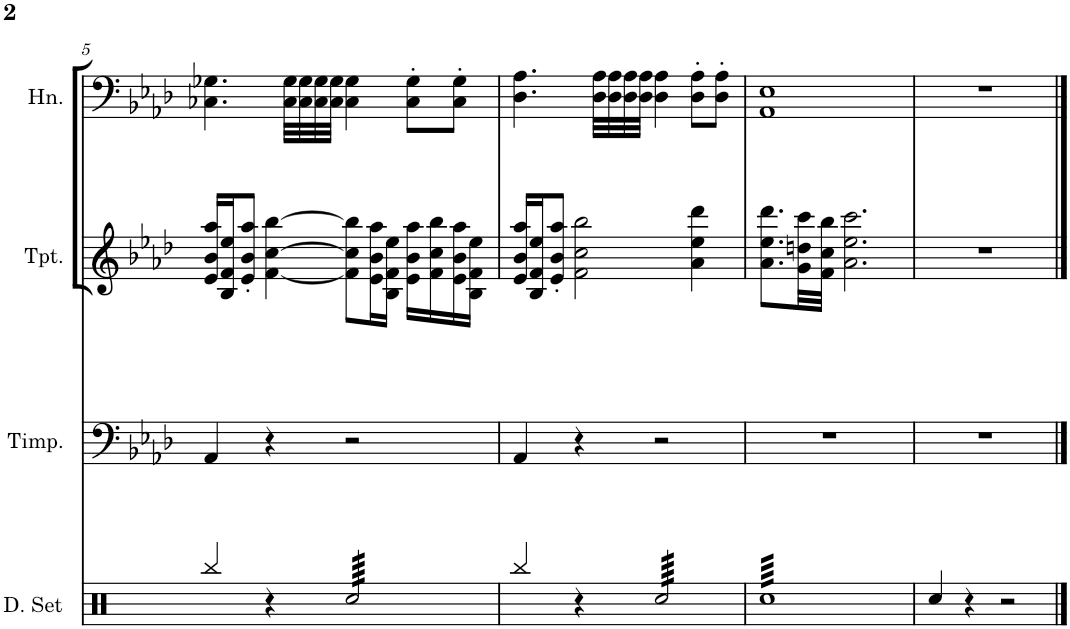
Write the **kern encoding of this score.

**kern	**kern	**kern	**kern	**kern
*part5	*part4	*part3	*part2	*part1
*staff5	*staff4	*staff3	*staff2	*staff1
*I"Drumset	*I"Timpani	*I"Trumpet in C	*I"Trumpet	*I"Horn
*I'D. Set	*I'Timp.	*I'Tpt	*I'Tpt.	*I'Hn.
!!LO:PB:g=z
*clefX	*clefF4	*clefG2	*clefG2	*clefF4
*	*	*Trd1c2	*Trd1c2	*Trd4c7
*k[]	*k[b-e-a-d-]	*k[b-e-a-d-]	*k[b-e-a-d-]	*k[b-e-a-d-]
*M4/4	*M4/4	*M4/4	*M4/4	*M4/4
*met(c)	*met(c)	*met(c)	*met(c)	*met(c)
=5	=5	=5	=5	=5
4Rbb/	4AA-/	32ee-\KLL]	16e-/ 16b-/ 16aa-/LL	4.C-X\ 4.G-X\
.	.	16aa-\	.	.
.	.	.	16B-/ 16f/ 16ee-/J	.
.	.	16ee-\J	.	.
.	.	.	8e-/' 8b-/' 8aa-/'J	.
.	.	8aa-'\J	.	.
4r	4r	.	[4f\ [4cc\ [4bb-\	.
.	.	[4bb-	.	.
.	.	.	.	32C-\ 32G-\LLL
.	.	.	.	32C-\ 32G-\
.	.	.	.	32C-\ 32G-\
.	.	.	.	32C-\ 32G-\JJJ
*tremolo	*	*	*	*
64Rcc/LLLL	2r	.	8f\] 8cc\] 8bb-\]L	4C-\ 4G-\
64Rcc/	.	.	.	.
64Rcc/	.	8bb-\L]	.	.
64Rcc/	.	.	.	.
64Rcc/	.	.	.	.
64Rcc/	.	.	.	.
64Rcc/	.	.	.	.
64Rcc/	.	.	.	.
64Rcc/	.	.	16e-\ 16b-\ 16aa-\L	.
64Rcc/	.	.	.	.
64Rcc/	.	16aa-\L	.	.
64Rcc/	.	.	.	.
64Rcc/	.	.	16B-\ 16f\ 16ee-\JJ	.
64Rcc/	.	.	.	.
64Rcc/	.	16ee-\JJ	.	.
64Rcc/	.	.	.	.
64Rcc/	.	.	16e-\ 16b-\ 16aa-\LL	8C-\' 8G-\'L
64Rcc/	.	.	.	.
64Rcc/	.	16aa-\LL	.	.
64Rcc/	.	.	.	.
64Rcc/	.	.	16f\ 16cc\ 16bb-\	.
64Rcc/	.	.	.	.
64Rcc/	.	16bb-\J	.	.
64Rcc/	.	.	.	.
64Rcc/	.	.	16e-\ 16b-\ 16aa-\	8C-\' 8G-\'J
64Rcc/	.	.	.	.
64Rcc/	.	16aa-\L	.	.
64Rcc/	.	.	.	.
64Rcc/	.	.	16B-\ 16f\ 16ee-\JJ	.
64Rcc/	.	.	.	.
64Rcc/	.	[32ee-\JJk	.	.
64Rcc/JJJJ	.	.	.	.
*Xtremolo	*	*	*	*
=6	=6	=6	=6	=6
4Rbb/	4AA-/	32ee-\KLL]	16e-/ 16b-/ 16aa-/LL	4.D-\ 4.A-\
.	.	16aa-\	.	.
.	.	.	16B-/ 16f/ 16ee-/J	.
.	.	16ee-\J	.	.
.	.	.	8e-/' 8b-/' 8aa-/'J	.
.	.	8aa-'\J	.	.
4r	4r	.	2f\ 2cc\ 2bb-\	.
.	.	2bb-	.	.
.	.	.	.	32D-\ 32A-\LLL
.	.	.	.	32D-\ 32A-\
.	.	.	.	32D-\ 32A-\
.	.	.	.	32D-\ 32A-\JJJ
*tremolo	*	*	*	*
64Rcc/LLLL	2r	.	.	4D-\ 4A-\
64Rcc/	.	.	.	.
64Rcc/	.	.	.	.
64Rcc/	.	.	.	.
64Rcc/	.	.	.	.
64Rcc/	.	.	.	.
64Rcc/	.	.	.	.
64Rcc/	.	.	.	.
64Rcc/	.	.	.	.
64Rcc/	.	.	.	.
64Rcc/	.	.	.	.
64Rcc/	.	.	.	.
64Rcc/	.	.	.	.
64Rcc/	.	.	.	.
64Rcc/	.	.	.	.
64Rcc/	.	.	.	.
64Rcc/	.	.	4a-\ 4ee-\ 4ddd-\	8D-\' 8A-\'L
64Rcc/	.	.	.	.
64Rcc/	.	[8..ddd-	.	.
64Rcc/	.	.	.	.
64Rcc/	.	.	.	.
64Rcc/	.	.	.	.
64Rcc/	.	.	.	.
64Rcc/	.	.	.	.
64Rcc/	.	.	.	8D-\' 8A-\'J
64Rcc/	.	.	.	.
64Rcc/	.	.	.	.
64Rcc/	.	.	.	.
64Rcc/	.	.	.	.
64Rcc/	.	.	.	.
64Rcc/	.	.	.	.
64Rcc/JJJJ	.	.	.	.
=7	=7	=7	=7	=7
64RccLLLL	1r	32ddd-\KKL]	8.a-\ 8.ee-\ 8.ddd-\L	1AA- 1E-
64Rcc	.	.	.	.
64Rcc	.	8.ddd-\	.	.
64Rcc	.	.	.	.
64Rcc	.	.	.	.
64Rcc	.	.	.	.
64Rcc	.	.	.	.
64Rcc	.	.	.	.
64Rcc	.	.	.	.
64Rcc	.	.	.	.
64Rcc	.	.	.	.
64Rcc	.	.	.	.
64Rcc	.	.	32g\ 32ddn\ 32ccc\LL	.
64Rcc	.	.	.	.
64Rcc	.	32ccc\Jkk	32f\ 32cc\ 32bb-\JJJ	.
64Rcc	.	.	.	.
64Rcc	.	32bb-\KKL	2.a-\ 2.ee-\ 2.ccc\	.
64Rcc	.	.	.	.
64Rcc	.	[8..ccc\J	.	.
64Rcc	.	.	.	.
64Rcc	.	.	.	.
64Rcc	.	.	.	.
64Rcc	.	.	.	.
64Rcc	.	.	.	.
64Rcc	.	.	.	.
64Rcc	.	.	.	.
64Rcc	.	.	.	.
64Rcc	.	.	.	.
64Rcc	.	.	.	.
64Rcc	.	.	.	.
64Rcc	.	.	.	.
64Rcc	.	.	.	.
64Rcc	.	2ccc_	.	.
64Rcc	.	.	.	.
64Rcc	.	.	.	.
64Rcc	.	.	.	.
64Rcc	.	.	.	.
64Rcc	.	.	.	.
64Rcc	.	.	.	.
64Rcc	.	.	.	.
64Rcc	.	.	.	.
64Rcc	.	.	.	.
64Rcc	.	.	.	.
64Rcc	.	.	.	.
64Rcc	.	.	.	.
64Rcc	.	.	.	.
64Rcc	.	.	.	.
64Rcc	.	.	.	.
64Rcc	.	.	.	.
64Rcc	.	.	.	.
64Rcc	.	.	.	.
64Rcc	.	.	.	.
64Rcc	.	.	.	.
64Rcc	.	.	.	.
64Rcc	.	.	.	.
64Rcc	.	.	.	.
64Rcc	.	.	.	.
64Rcc	.	.	.	.
64Rcc	.	.	.	.
64Rcc	.	.	.	.
64Rcc	.	.	.	.
64Rcc	.	.	.	.
64Rcc	.	.	.	.
64RccJJJJ	.	.	.	.
*Xtremolo	*	*	*	*
=8	=8	=8	=8	=8
4Rcc/	1r	32ccc]	1r	1r
.	.	32r	.	.
.	.	16r	.	.
.	.	8r	.	.
4r	.	4r	.	.
2r	.	2r	.	.
==	==	==	==	==
*-	*-	*-	*-	*-
